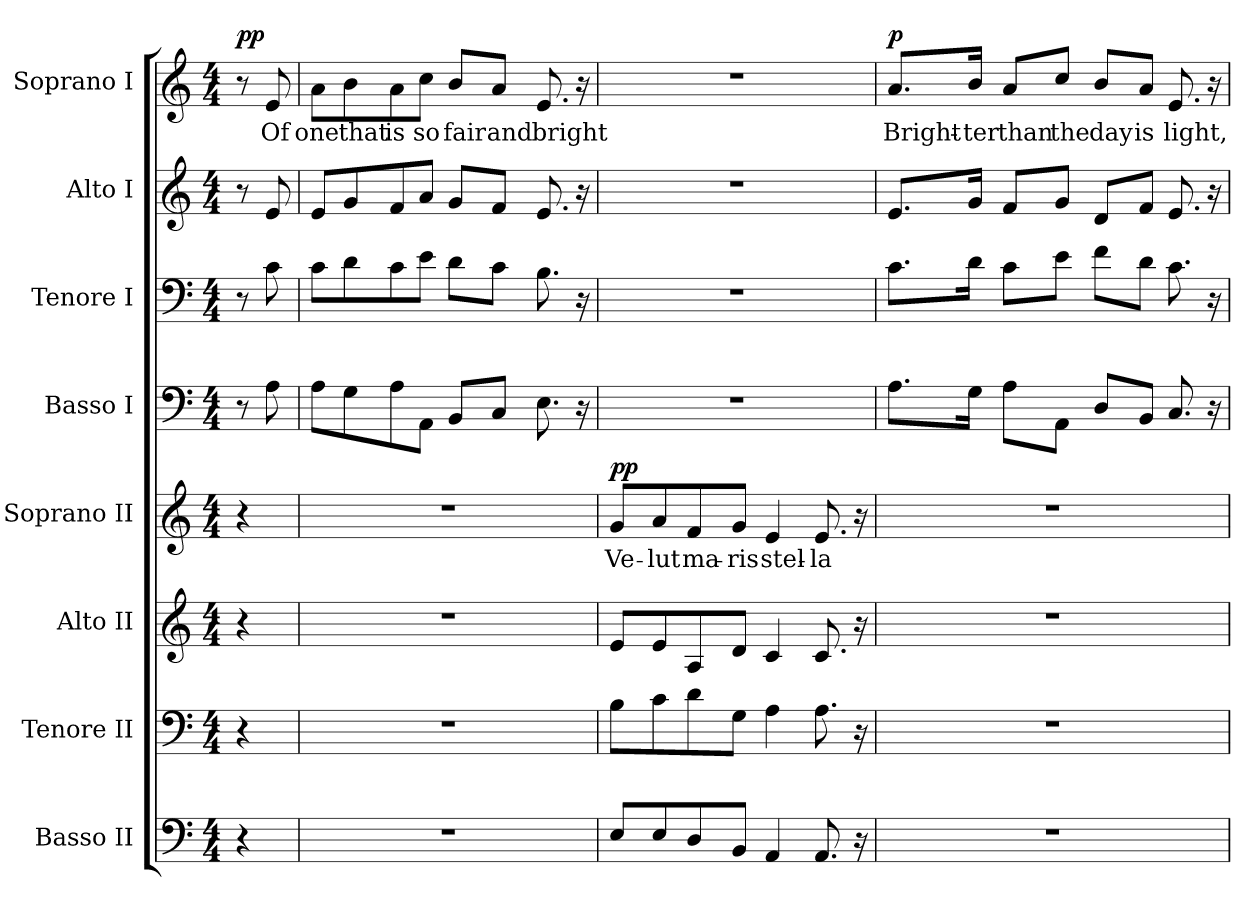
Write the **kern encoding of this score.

**kern	**kern	**kern	**kern	**text	**dynam	**kern	**kern	**kern	**kern	**text	**dynam
*part8	*part7	*part6	*part5	*part5	*part5	*part4	*part3	*part2	*part1	*part1	*part1
*staff8	*staff7	*staff6	*staff5	*staff5	*staff5	*staff4	*staff3	*staff2	*staff1	*staff1	*staff1
*I"Basso II	*I"Tenore II	*I"Alto II	*I"Soprano II	*	*	*I"Basso I	*I"Tenore I	*I"Alto I	*I"Soprano I	*	*
*I'B.II	*I'T.II	*I'A.II	*I'S.II	*	*	*I'B.I	*I'T.I	*I'A.I	*I'S.I	*	*
*clefF4	*clefF4	*clefG2	*clefG2	*	*	*clefF4	*clefF4	*clefG2	*clefG2	*	*
*k[]	*k[]	*k[]	*k[]	*	*	*k[]	*k[]	*k[]	*k[]	*	*
*M4/4	*M4/4	*M4/4	*M4/4	*	*	*M4/4	*M4/4	*M4/4	*M4/4	*	*
=	=	=	=	=	=	=	=	=	=	=	=
!	!	!	!	!	!	!	!	!	!	!	!LO:DY:a
4r	4r	4r	4r	.	.	8r	8r	8r	8r	.	pp
*	*	*	*	*	*	*	*	*	*MM36	*	*
!	!	!	!	!	!	!	!	!	!	!LO:LY:b	!
.	.	.	.	.	.	8A\	8c\	8e/	8e/	Of	.
=1	=1	=1	=1	=1	=1	=1	=1	=1	=1	=1	=1
!	!	!	!	!	!	!	!	!	!	!LO:LY:b	!
1r	1r	1r	1r	.	.	8A\L	8c\L	8e/L	8a\L	one	.
!	!	!	!	!	!	!	!	!	!	!LO:LY:b	!
.	.	.	.	.	.	8G\	8d\	8g/	8b\	that	.
!	!	!	!	!	!	!	!	!	!	!LO:LY:b	!
.	.	.	.	.	.	8A\	8c\	8f/	8a\	is	.
!	!	!	!	!	!	!	!	!	!	!LO:LY:b	!
.	.	.	.	.	.	8AA\J	8e\J	8a/J	8cc\J	so	.
!	!	!	!	!	!	!	!	!	!	!LO:LY:b	!
.	.	.	.	.	.	8BB/L	8d\L	8g/L	8b/L	fair	.
!	!	!	!	!	!	!	!	!	!	!LO:LY:b	!
.	.	.	.	.	.	8C/J	8c\J	8f/J	8a/J	and	.
!	!	!	!	!	!	!	!	!	!	!LO:LY:b	!
.	.	.	.	.	.	8.E\	8.B\	8.e/	8.e/	bright	.
.	.	.	.	.	.	16r	16r	16r	16r	.	.
=2	=2	=2	=2	=2	=2	=2	=2	=2	=2	=2	=2
!	!	!	!	!LO:LY:b	!LO:DY:a	!	!	!	!	!	!
8E/L	8B\L	8e/L	8g/L	Ve-	pp	1r	1r	1r	1r	.	.
!	!	!	!	!LO:LY:b	!	!	!	!	!	!	!
8E/	8c\	8e/	8a/	-lut	.	.	.	.	.	.	.
!	!	!	!	!LO:LY:b	!	!	!	!	!	!	!
8D/	8d\	8A/	8f/	ma-	.	.	.	.	.	.	.
!	!	!	!	!LO:LY:b	!	!	!	!	!	!	!
8BB/J	8G\J	8d/J	8g/J	-ris	.	.	.	.	.	.	.
!	!	!	!	!LO:LY:b	!	!	!	!	!	!	!
4AA/	4A\	4c/	4e/	stel-	.	.	.	.	.	.	.
!	!	!	!	!LO:LY:b	!	!	!	!	!	!	!
8.AA/	8.A\	8.c/	8.e/	-la	.	.	.	.	.	.	.
16r	16r	16r	16r	.	.	.	.	.	.	.	.
=3	=3	=3	=3	=3	=3	=3	=3	=3	=3	=3	=3
!	!	!	!	!	!	!	!	!	!	!LO:LY:b	!LO:DY:a
1r	1r	1r	1r	.	.	8.A\L	8.c\L	8.e/L	8.a/L	Bright-	p
!	!	!	!	!	!	!	!	!	!	!LO:LY:b	!
.	.	.	.	.	.	16G\Jk	16d\Jk	16g/Jk	16b/Jk	-ter	.
!	!	!	!	!	!	!	!	!	!	!LO:LY:b	!
.	.	.	.	.	.	8A\L	8c\L	8f/L	8a/L	than	.
!	!	!	!	!	!	!	!	!	!	!LO:LY:b	!
.	.	.	.	.	.	8AA\J	8e\J	8g/J	8cc/J	the	.
!	!	!	!	!	!	!	!	!	!	!LO:LY:b	!
.	.	.	.	.	.	8D/L	8f\L	8d/L	8b/L	day	.
!	!	!	!	!	!	!	!	!	!	!LO:LY:b	!
.	.	.	.	.	.	8BB/J	8d\J	8f/J	8a/J	is	.
!	!	!	!	!	!	!	!	!	!	!LO:LY:b	!
.	.	.	.	.	.	8.C/	8.c\	8.e/	8.e/	light,	.
.	.	.	.	.	.	16r	16r	16r	16r	.	.
=	=	=	=	=	=	=	=	=	=	=	=
*-	*-	*-	*-	*-	*-	*-	*-	*-	*-	*-	*-
